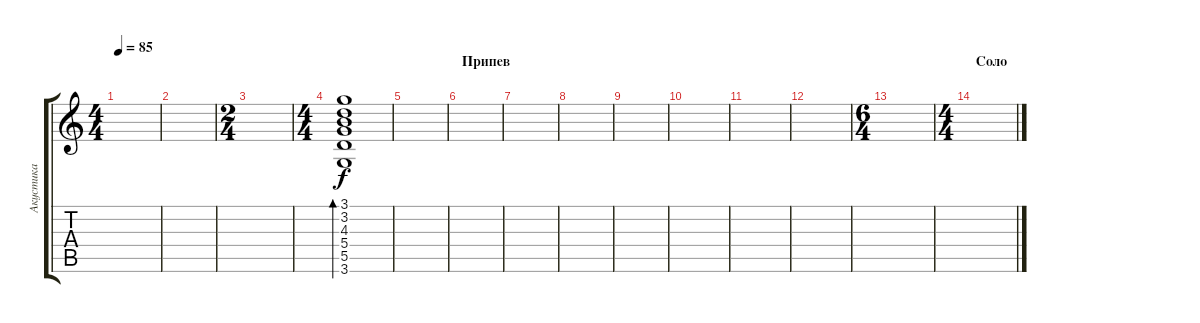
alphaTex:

\track ("Акустика" "Акустика") {instrument acousticguitarsteel}
\staff {score tabs}
\tuning (E4 B3 G3 D3 A2 E2) {hide}
\ts (4 4)
\tempo 85
\clef g2
\ks c
|
|
\ts (2 4)
|
\ts (4 4)
(3.1 3.2 4.3 5.4 5.5 3.6).1{bd 120} |
\section ("" "")
|
\section ("" "Припев")
|
|
|
|
|
|
|
\ts (6 4)
|
\ts (4 4)
\section ("" "Соло")
